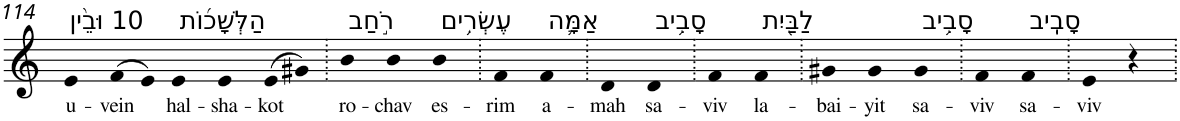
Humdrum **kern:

**kern	**text
*part1	*part1
*staff1	*staff1
*I"Piano	*
*I'Pno	*
!!LO:PB:g=z
*clefG2	*
*k[]	*
=114	=114
!LO:TX:a:t=10 וּבֵ֨ין	!
!	!LO:LY:b
4e	u-
!	!LO:LY:b
(>8f	-vein
8e)	.
!LO:TX:a:t=הַלְּשָׁכ֜וֹת	!
!	!LO:LY:b
4e	hal-
!	!LO:LY:b
4e	-sha-
!	!LO:LY:b
(>8e	-kot
8g#X)	.
=115.	=115.
!LO:TX:a:t=רֹ֣חַב	!
!	!LO:LY:b
4b	ro-
!	!LO:LY:b
4b	-chav
!LO:TX:a:t=עֶשְׂרִ֥ים	!
!	!LO:LY:b
4b	es-
=116.	=116.
!	!LO:LY:b
4f	-rim
!LO:TX:a:t=אַמָּ֛ה	!
!	!LO:LY:b
4f	a-
=117.	=117.
!	!LO:LY:b
4d	-mah
!LO:TX:a:t=סָבִ֥יב	!
!	!LO:LY:b
4d	sa-
=118.	=118.
!	!LO:LY:b
4f	-viv
!LO:TX:a:t=לַבַּ֖יִת	!
!	!LO:LY:b
4f	la-
=119.	=119.
!	!LO:LY:b
4g#X	-bai-
!	!LO:LY:b
4g#	-yit
!LO:TX:a:t=סָבִ֥יב	!
!	!LO:LY:b
4g#	sa-
=120.	=120.
!	!LO:LY:b
4f	-viv
!LO:TX:a:t=סָבִֽיב	!
!	!LO:LY:b
4f	sa-
=121.	=121.
!	!LO:LY:b
4e	-viv
4r	.
=.	=.
*-	*-
